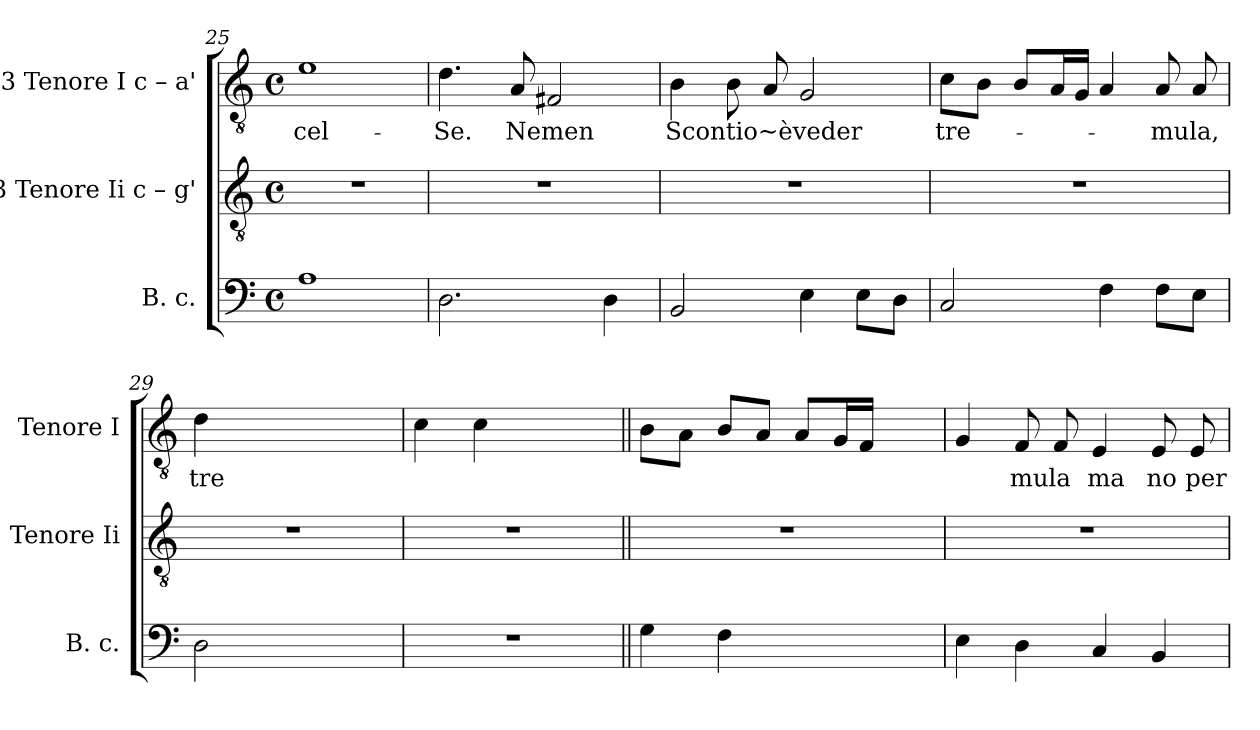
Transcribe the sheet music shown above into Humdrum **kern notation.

**kern	**kern	**kern	**text
*part3	*part2	*part1	*part1
*staff3	*staff2	*staff1	*staff1
*I"B. c.	*I"3 Tenore Ii c – g'	*I"3 Tenore I c – a'	*
*I'B. c.	*I'Tenore Ii	*I'Tenore I	*
*clefF4	*clefGv2	*clefGv2	*
*k[]	*k[]	*k[]	*
*C:	*C:	*C:	*
*M4/4	*M4/4	*M4/4	*
*met(c)	*met(c)	*met(c)	*
=25	=25	=25	=25
!	!	!	!LO:LY:b
1A	1r	1e	-cel-
=26	=26	=26	=26
!	!	!	!LO:LY:b
2.D\	1r	4.d\	-Se.
!	!	!	!LO:LY:b
.	.	8A/	Nemen
.	.	2F#X/	.
4D\	.	.	.
=27	=27	=27	=27
!	!	!	!LO:LY:b
2BB/	1r	4B\	Scontio~èveder
.	.	8B\	.
.	.	8A/	.
4E\	.	2G/	.
8E\L	.	.	.
8D\J	.	.	.
=28	=28	=28	=28
!	!	!	!LO:LY:b
2C/	1r	8c\L	tre-
.	.	8B\J	.
.	.	8B/L	.
.	.	16A/L	.
.	.	16G/JJ	.
4F\	.	4A/	.
!	!	!	!LO:LY:b
8F\L	.	8A/	-mula,
8E\J	.	8A/	.
!!LO:PB:g=z
=29	=29	=29	=29
!	!	!	!LO:LY:b
2D\	1r	4d\	tre
.	.	2.ryy	.
2ryy	.	.	.
=30	=30	=30	=30
1r	1r	4c\	.
.	.	4c\	.
.	.	2ryy	.
=31||	=31||	=31||	=31||
4G\	1r	8B\L	.
.	.	8A\J	.
4F\	.	8B/L	.
.	.	8A/J	.
2ryy	.	8A/L	.
.	.	16G/L	.
.	.	16F/JJ	.
.	.	4ryy	.
=32	=32	=32	=32
4E\	1r	4G/	.
!	!	!	!LO:LY:b
4D\	.	8F/	mula
.	.	8F/	.
!	!	!	!LO:LY:b
4C/	.	4E/	ma
!	!	!	!LO:LY:b
4BB/	.	8E/	no
!	!	!	!LO:LY:b
.	.	8E/	per
=	=	=	=
*-	*-	*-	*-
